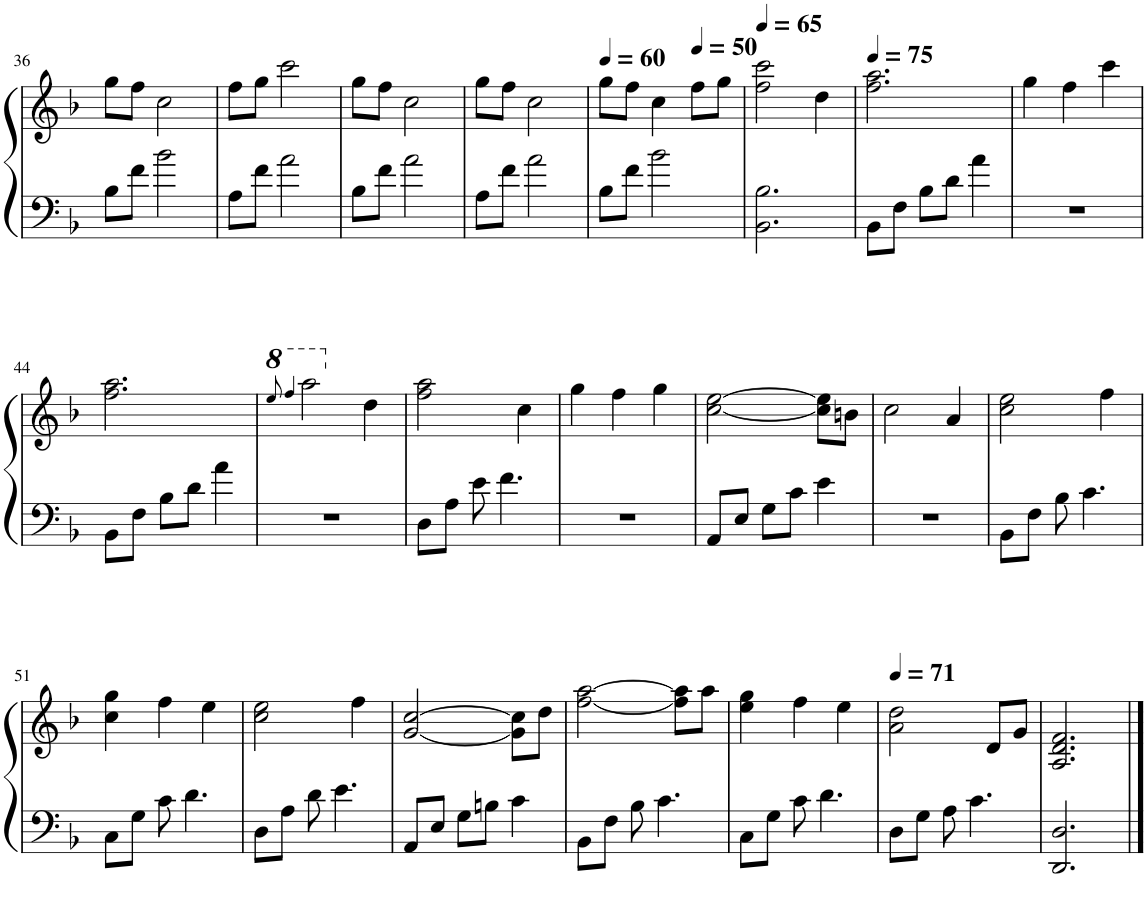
**kern	**kern
*part1	*part1
*staff2	*staff1
*I"钢琴, Piano 1	*
*I'Pno.	*
!!LO:PB:g=z
*clefF4	*clefG2
*k[b-]	*k[b-]
*M3/4	*M3/4
=36	=36
8B-\L	8gg\L
8f\J	8ff\J
2b-\	2cc\
=37	=37
8A\L	8ff\L
8f\J	8gg\J
2a\	2ccc\
=38	=38
8B-\L	8gg\L
8f\J	8ff\J
2a\	2cc\
=39	=39
8A\L	8gg\L
8f\J	8ff\J
2a\	2cc\
=40	=40
*	*MM60
8B-\L	8gg\L
8f\J	8ff\J
2b-\	4cc\
*	*MM50
.	8ff\L
.	8gg\J
=41	=41
*	*MM65
2.BB-\ 2.B-\	2ff\ 2ccc\
.	4dd\
=42	=42
*	*MM75
8BB-\L	2.ff\ 2.aa\
8F\J	.
8B-\L	.
8d\J	.
4a\	.
=43	=43
2.r	4gg\
.	4ff\
.	4ccc\
!!LO:LB:g=z
=44	=44
8BB-\L	2.ff\ 2.aa\
8F\J	.
8B-\L	.
8d\J	.
4a\	.
=45	=45
.	8qeee/
.	4qfff/
2.r	2aaa\
.	4dd\
=46	=46
8D\L	2ff\ 2aa\
8A\J	.
8e\	.
4.f\	.
.	4cc\
=47	=47
2.r	4gg\
.	4ff\
.	4gg\
=48	=48
8AA/L	[2cc\ [2ee\
8E/J	.
8G\L	.
8c\J	.
4e\	8cc\] 8ee\]L
.	8bn\J
=49	=49
2.r	2cc\
.	4a/
=50	=50
8BB-\L	2cc\ 2ee\
8F\J	.
8B-\	.
4.c\	.
.	4ff\
!!LO:LB:g=z
=51	=51
8C\L	4cc\ 4gg\
8G\J	.
8c\	4ff\
4.d\	.
.	4ee\
=52	=52
8D\L	2cc\ 2ee\
8A\J	.
8d\	.
4.e\	.
.	4ff\
=53	=53
8AA/L	[2g/ [2cc/
8E/J	.
8G\L	.
8Bn\J	.
4c\	8g\] 8cc\]L
.	8dd\J
=54	=54
8BB-\L	[2ff\ [2aa\
8F\J	.
8B-\	.
4.c\	.
.	8ff\] 8aa\]L
.	8aa\J
=55	=55
8C\L	4ee\ 4gg\
8G\J	.
8c\	4ff\
4.d\	.
.	4ee\
=56	=56
*	*MM71
8D\L	2a\ 2dd\
8G\J	.
8A\	.
4.c\	.
.	8d/L
.	8g/J
=57	=57
2.DD/ 2.D/	2.A/ 2.d/ 2.f/
==	==
*-	*-
